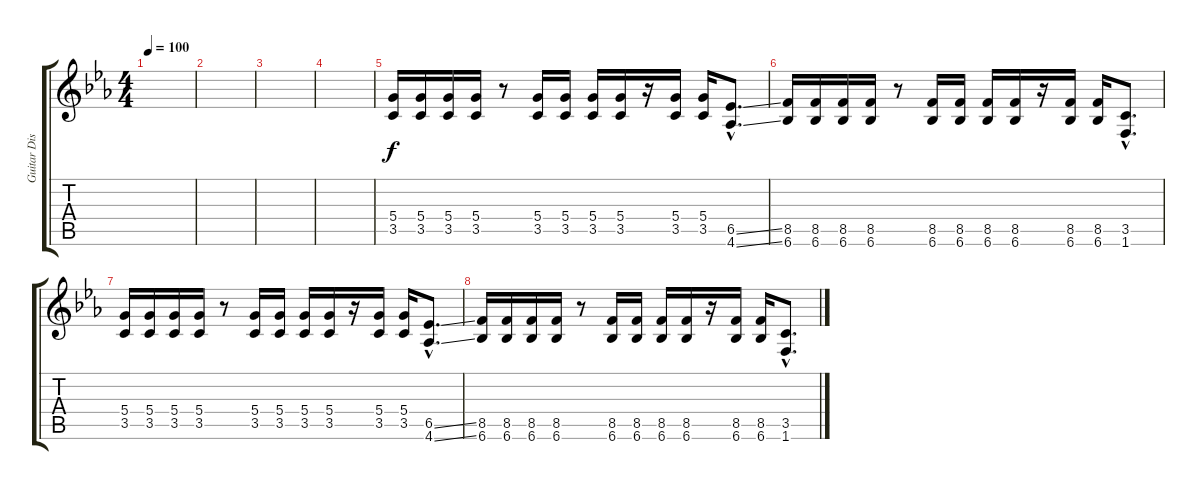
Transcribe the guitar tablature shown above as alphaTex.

\track ("Guitar Dist." "Guitar Dis") {instrument distortionguitar}
\staff {score tabs}
\tuning (E4 B3 G3 D3 A2 E2) {hide}
\ts (4 4)
\tempo 100
\clef g2
\ks cminor
|
|
|
|
(5.4 3.5).16 (5.4 3.5).16 (5.4 3.5).16 (5.4 3.5).16 r.8 (5.4 3.5).16 (5.4 3.5).16 (5.4 3.5).16 (5.4 3.5).16 r.16 (5.4 3.5).16 (5.4 3.5).16 (6.5{ss hac} 4.6{ss hac}).8{d} |
(8.5 6.6).16 (8.5 6.6).16 (8.5 6.6).16 (8.5 6.6).16 r.8 (8.5 6.6).16 (8.5 6.6).16 (8.5 6.6).16 (8.5 6.6).16 r.16 (8.5 6.6).16 (8.5 6.6).16 (3.5{hac} 1.6{hac}).8{d} |
(5.4 3.5).16 (5.4 3.5).16 (5.4 3.5).16 (5.4 3.5).16 r.8 (5.4 3.5).16 (5.4 3.5).16 (5.4 3.5).16 (5.4 3.5).16 r.16 (5.4 3.5).16 (5.4 3.5).16 (6.5{ss hac} 4.6{ss hac}).8{d} |
(8.5 6.6).16 (8.5 6.6).16 (8.5 6.6).16 (8.5 6.6).16 r.8 (8.5 6.6).16 (8.5 6.6).16 (8.5 6.6).16 (8.5 6.6).16 r.16 (8.5 6.6).16 (8.5 6.6).16 (3.5{hac} 1.6{hac}).8{d}
